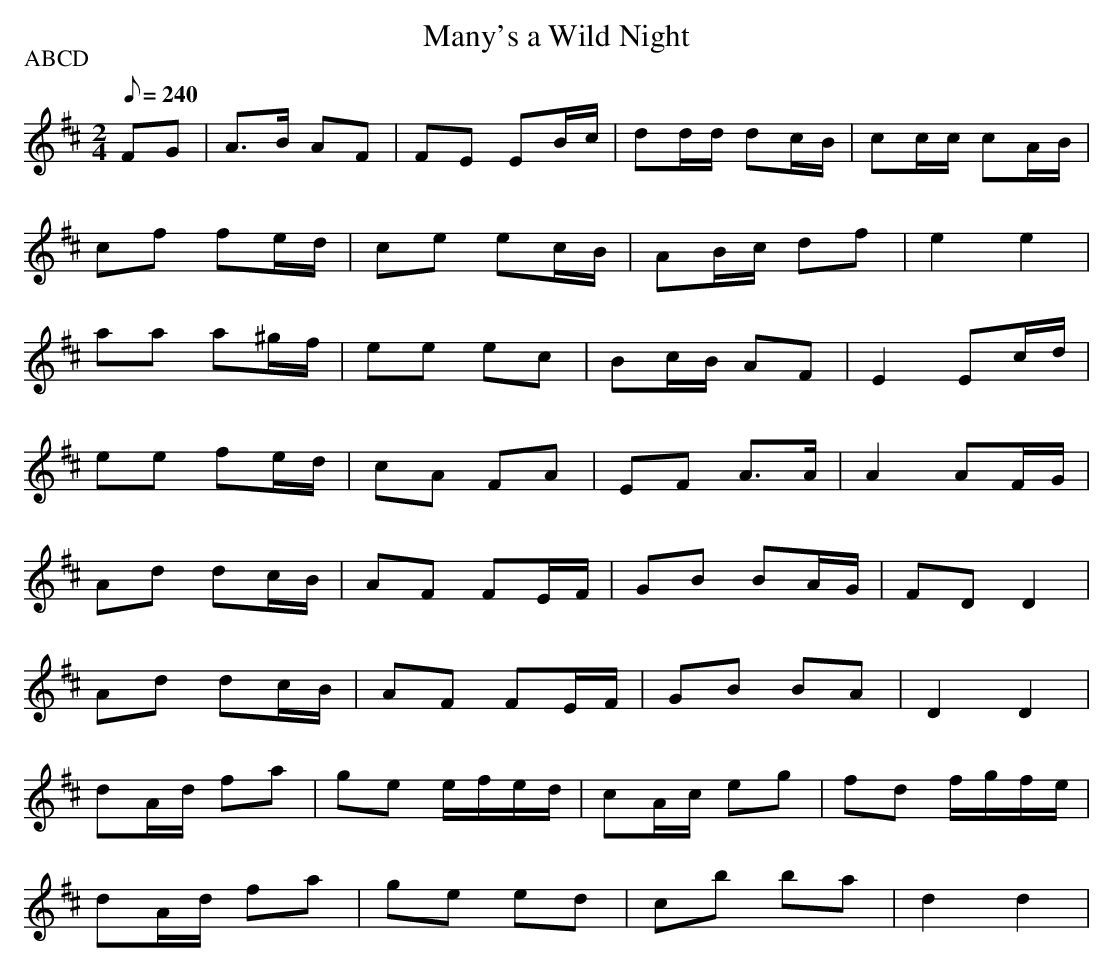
X:1
T: Many's a Wild Night
M: 2/4
L: 1/8
Q: 240
P: ABCD
K:D
FG | A>B AF | FE EB/c/ | dd/d/ dc/B/ | cc/c/ cA/B/ |
cf fe/d/ | ce ec/B/ | AB/c/ df | e2 e2 |
aa a^g/f/ | ee ec | Bc/B/ AF | E2 Ec/d/ |
ee fe/d/ | cA FA | EF A>A | A2 AF/G/ |
Ad dc/B/ | AF FE/F/ | GB BA/G/ | FD D2 |
Ad dc/B/ | AF FE/F/ | GB BA | D2 D2 |
dA/d/ fa | ge e/f/e/d/ | cA/c/ eg | fd f/g/f/e/ |
dA/d/ fa | ge ed | cb ba | d2 d2|
